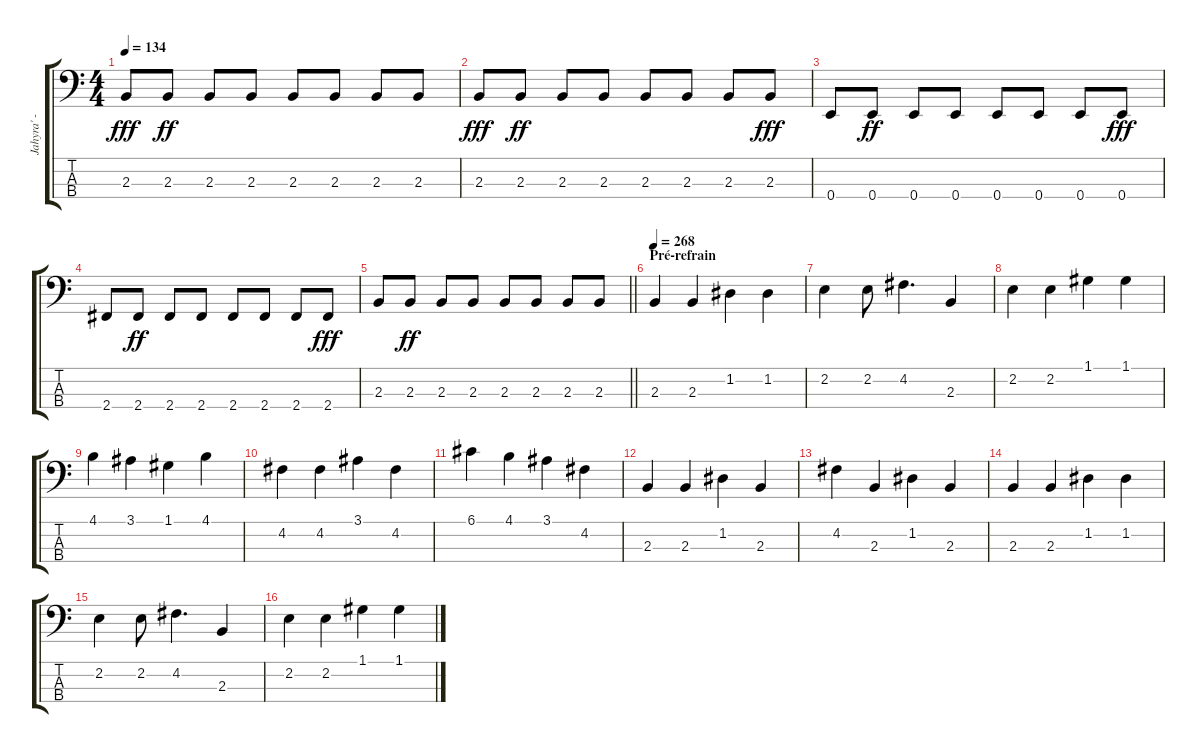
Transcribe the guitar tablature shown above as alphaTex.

\track ("Jahyra' - Basse" "Jahyra' - ") {instrument electricbassfinger}
\staff {score tabs}
\tuning (G2 D2 A1 E1) {hide}
\ts (4 4)
\tempo 134
\clef f4
\ks c
2.3.8{dy fff} 2.3.8{dy ff} 2.3.8 2.3.8 2.3.8 2.3.8 2.3.8 2.3.8 |
2.3.8{dy fff} 2.3.8{dy ff} 2.3.8 2.3.8 2.3.8 2.3.8 2.3.8 2.3.8{dy fff} |
0.4.8 0.4.8{dy ff} 0.4.8 0.4.8 0.4.8 0.4.8 0.4.8 0.4.8{dy fff} |
2.4.8 2.4.8{dy ff} 2.4.8 2.4.8 2.4.8 2.4.8 2.4.8 2.4.8{dy fff} |
\barLineRight lightlight
2.3.8 2.3.8{dy ff} 2.3.8 2.3.8 2.3.8 2.3.8 2.3.8 2.3.8 |
\section ("" "Pré-refrain")
\tempo 268
2.3.4 2.3.4 1.2.4 1.2.4 |
2.2.4 2.2.8 4.2.4{d} 2.3.4 |
2.2.4 2.2.4 1.1.4 1.1.4 |
4.1.4 3.1.4 1.1.4 4.1.4 |
4.2.4 4.2.4 3.1.4 4.2.4 |
6.1.4 4.1.4 3.1.4 4.2.4 |
2.3.4 2.3.4 1.2.4 2.3.4 |
4.2.4 2.3.4 1.2.4 2.3.4 |
2.3.4 2.3.4 1.2.4 1.2.4 |
2.2.4 2.2.8 4.2.4{d} 2.3.4 |
2.2.4 2.2.4 1.1.4 1.1.4
